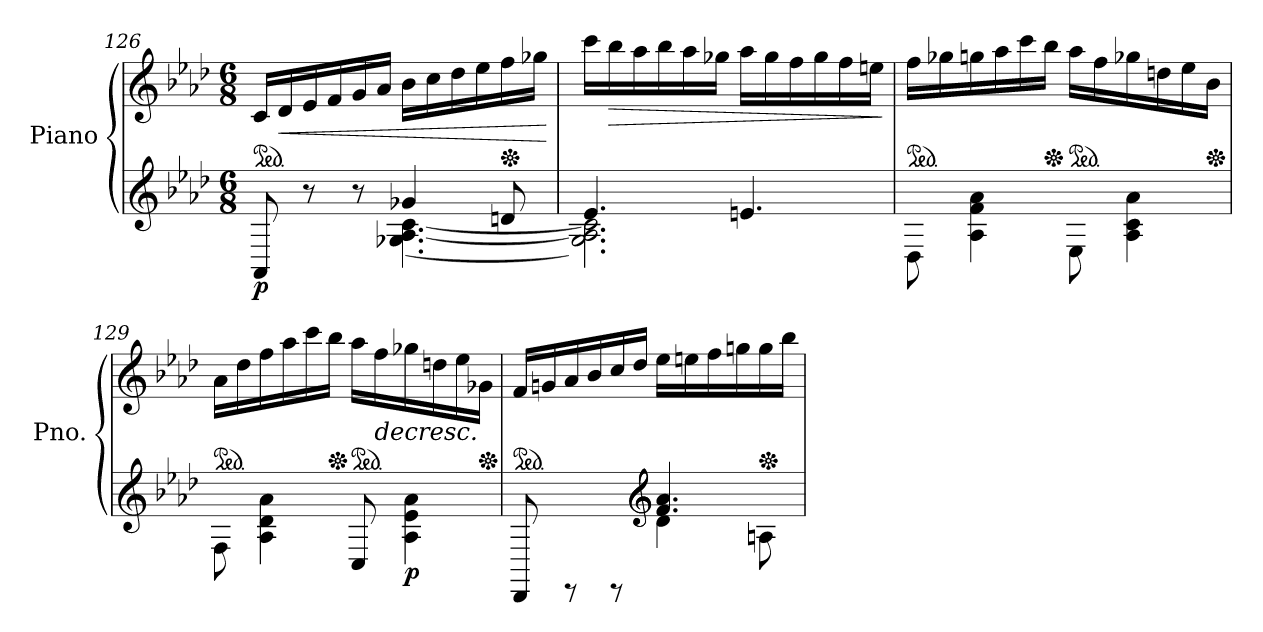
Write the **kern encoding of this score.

**kern	**kern	**dynam
*part1	*part1	*part1
*staff2	*staff1	*staff1/2
*I"Piano	*	*
*I'Pno.	*	*
*clefG2	*clefG2	*
*k[b-e-a-d-]	*k[b-e-a-d-]	*
*M6/8	*M6/8	*
=126	=126	=126
*^	*	*
*	*	*ped	*
!	!	!	!LO:DY:b=2
8AA-/	4.rGGyy	16c/LL	p
!	!	!	!LO:HP:b
.	.	16d-/	<
8r	.	16e-/	.
.	.	16f/	.
8r	.	16g/	.
.	.	16a-/JJ	.
4g-X/	[4.G-X\ [4.A-\ [4.c\	16b-\LL	.
.	.	16cc\	.
.	.	16dd-\	.
.	.	16ee-\	.
*	*	*Xped	*
8dn/	.	16ff\	.
.	.	16gg-X\JJ	.
*v	*v	*	*
.	.	[
=127	=127	=127
*^	*	*
!	!	!	!LO:DY:b=2
!	!	!	!LO:DY:n=1:a
4.e-/	2.G-\] 2.A-\] 2.c\]	16ccc\LL	mp ff
!	!	!	!LO:HP:b
.	.	16bb-\	>
.	.	16aa-\	.
.	.	16bb-\	.
.	.	16aa-\	.
.	.	16gg-X\JJ	.
4.en/	.	16aa-\LL	.
.	.	16gg-\	.
.	.	16ff\	.
.	.	16gg-\	.
.	.	16ff\	.
.	.	16een\JJ	.
*v	*v	*	*
.	.	]
!!LO:PB:g=z
=128	=128	=128
*	*ped	*
!	!	!LO:DY:b=2
!	!	!LO:DY:n=1:b
8D-\	16ff\LL	mp mf
.	16gg-X\	.
4A-\ 4f\ 4a-\	16ggn\	.
.	16aa-\	.
.	16ccc\	.
*	*Xped	*
.	16bb-\JJ	.
*	*ped	*
8E-\	16aa-\LL	.
.	16ff\	.
4A-\ 4c\ 4a-\	16gg-X\	.
.	16ddn\	.
.	16ee-\	.
*	*Xped	*
.	16b-\JJ	.
=129	=129	=129
*	*ped	*
8F\	16a-\LL	.
.	16dd-\	.
4A-\ 4d-\ 4a-\	16ff\	.
.	16aa-\	.
.	16ccc\	.
*	*Xped	*
.	16bb-\JJ	.
*	*ped	*
8C/	16aa-\LL	.
!	!	!LO:HP:b
.	16ff\	>
!	!	!LO:DY:b=2
4A-\ 4e-\ 4a-\	16gg-X\	p
.	16ddn\	.
.	16ee-\	.
*	*Xped	*
.	16g-X\JJ	.
.	.	]
=130	=130	=130
*^	*	*
*	*	*ped	*
!	!	!	!LO:DY:b=2
!	!	!	!LO:DY:n=1:a
8DD-/	4.rCCyy	16f/LL	mp mp
.	.	16gn/	.
8rEE	.	16a-/	.
.	.	16b-/	.
8rEE	.	16cc/	.
.	.	16dd-/JJ	.
*clefG2	*	*	*
4.f/ 4.a-/	4d-\	16ee-\LL	.
.	.	16een\	.
.	.	16ff\	.
.	.	16ggn\	.
*	*	*Xped	*
.	8An\	16gg\	.
.	.	16bb-\JJ	.
*v	*v	*	*
=	=	=
*-	*-	*-
